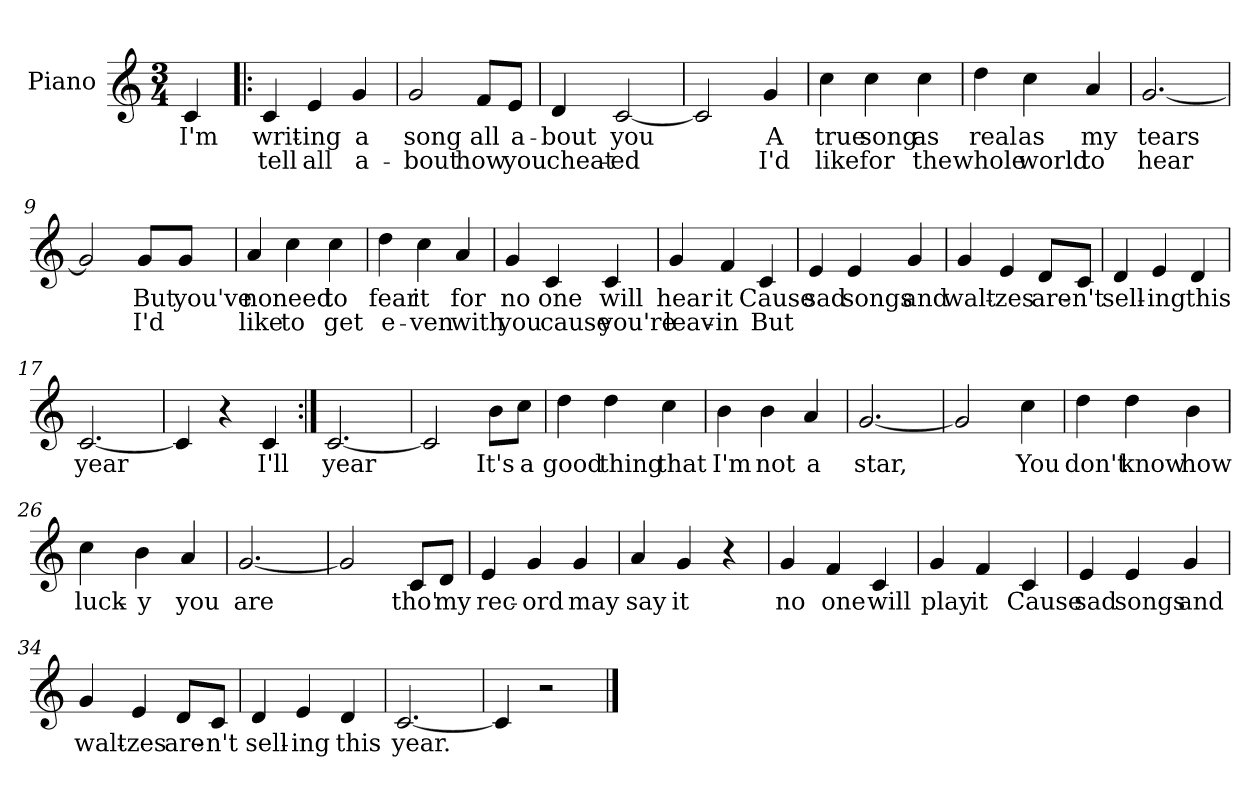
**kern	**text	**text
*part1	*part1	*part1
*staff1	*staff1	*staff1
*I"Piano	*	*
*I'Pno	*	*
*clefG2	*	*
*k[]	*	*
*C:	*	*
*M3/4	*	*
=1	=1	=1
4c/	I'm	.
=2!|:	=2!|:	=2!|:
4c/	writ-	tell
4e/	-ing	all
4g/	a	a-
=3	=3	=3
2g/	song	-bout
8f/L	all	how
8e/J	a-	you
=4	=4	=4
4d/	-bout	cheat-
[2c/	you	-ed
=5	=5	=5
2c/]	.	.
4g/	A	I'd
=6	=6	=6
4cc\	true	like
4cc\	song	for
4cc\	as	the
!!LO:LB:g=z
=7	=7	=7
4dd\	real	whole
4cc\	as	world
4a/	my	to
=8	=8	=8
[2.g/	tears	hear
=9	=9	=9
2g/]	.	.
8g/L	But	I'd
8g/J	you've	.
=10	=10	=10
4a/	no	like
4cc\	need	to
4cc\	to	get
=11	=11	=11
4dd\	fear	e-
4cc\	it	-ven
4a/	for	with
!!LO:LB:g=z
=12	=12	=12
4g/	no	you
4c/	one	cause
4c/	will	you're
=13	=13	=13
4g/	hear	leav-
4f/	it	-in
4c/	Cause	But
=14	=14	=14
4e/	sad	.
4e/	songs	.
4g/	and	.
=15	=15	=15
4g/	walt-	.
4e/	-zes	.
8d/L	are-	.
8c/J	-n't	.
=16	=16	=16
4d/	sell-	.
4e/	-ing	.
4d/	this	.
!!LO:LB:g=z
=17	=17	=17
[2.c/	year	.
=18	=18	=18
4c/]	.	.
4r	.	.
4c/	I'll	.
=19:|!	=19:|!	=19:|!
[2.c/	year	.
=20	=20	=20
2c/]	.	.
8b\L	It's	.
8cc\J	a	.
=21	=21	=21
4dd\	good	.
4dd\	thing	.
4cc\	that	.
=22	=22	=22
4b\	I'm	.
4b\	not	.
4a/	a	.
=23	=23	=23
[2.g/	star,	.
=24	=24	=24
2g/]	.	.
4cc\	You	.
!!LO:LB:g=z
=25	=25	=25
4dd\	don't	.
4dd\	know	.
4b\	how	.
=26	=26	=26
4cc\	luck-	.
4b\	-y	.
4a/	you	.
=27	=27	=27
[2.g/	are	.
=28	=28	=28
2g/]	.	.
8c/L	tho'	.
8d/J	my	.
=29	=29	=29
4e/	rec-	.
4g/	-ord	.
4g/	may	.
=30	=30	=30
4a/	say	.
4g/	it	.
4r	.	.
!!LO:LB:g=z
=31	=31	=31
4g/	no	.
4f/	one	.
4c/	will	.
=32	=32	=32
4g/	play	.
4f/	it	.
4c/	Cause	.
=33	=33	=33
4e/	sad	.
4e/	songs	.
4g/	and	.
=34	=34	=34
4g/	walt-	.
4e/	-zes	.
8d/L	are-	.
8c/J	-n't	.
=35	=35	=35
4d/	sell-	.
4e/	-ing	.
4d/	this	.
=36	=36	=36
[2.c/	year.	.
=37	=37	=37
4c/]	.	.
2r	.	.
==	==	==
*-	*-	*-
